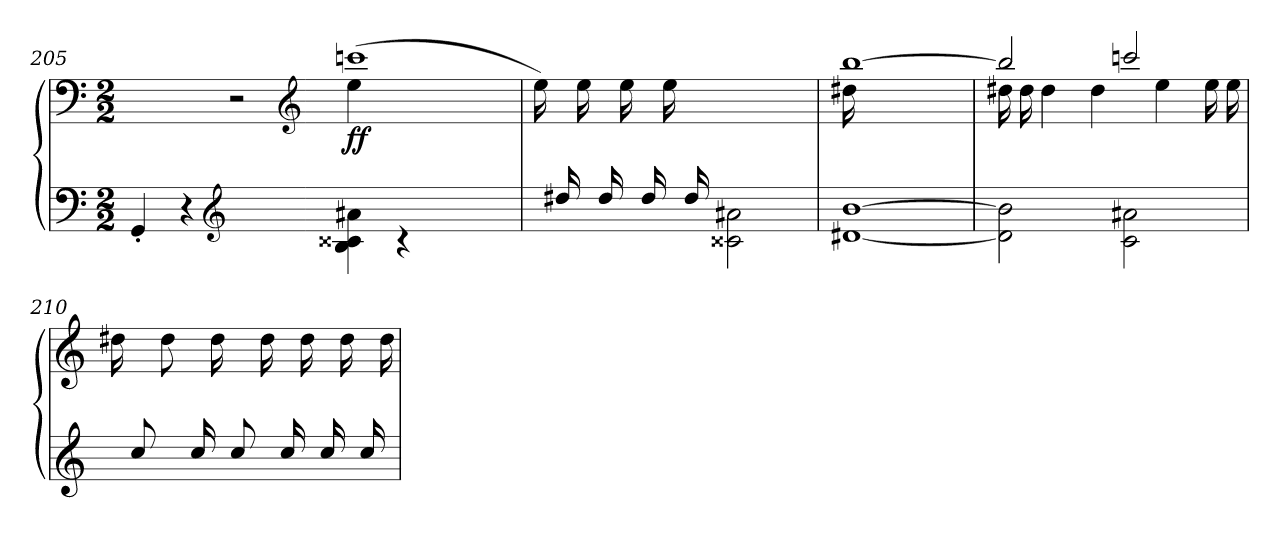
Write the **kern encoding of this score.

**kern	**kern	**dynam
*part1	*part1	*part1
*staff2	*staff1	*staff1/2
*clefF4	*clefF4	*
*k[]	*k[]	*
*M2/2	*M2/2	*
=205	=205	=205
4GG'/	2ryy	.
4r	.	.
*clefG2	*	*
2ryy	2r	.
*	*clefG2	*
!!LO:LB:g=z
=206-	=206-	=206-
*	*^	*
!	!	!	!LO:DY:b
4a#X\ 4c##X\ 4B\	(1cccn	4ee\	ff
4rB	.	2.ryy	.
2ryy	.	.	.
*	*v	*v	*
=207	=207	=207
16ryy	16ee\)	.
16dd#X/	16ryy	.
16ryy	16ee\	.
16dd#/	16ryy	.
16ryy	16ee\	.
16dd#/	16ryy	.
16ryy	16ee\	.
16dd#/	2ryy	.
2a#X\ 2c##X\	.	.
.	16ryy	.
!!LO:LB:g=z
=208	=208	=208
*	*^	*
[1b [1d#X	[1bb	16dd#X\	.
.	.	2...ryy	.
=209	=209	=209	=209
2b\] 2d#\]	2bb/]	16dd#X\	.
.	.	16dd#\	.
.	.	4dd#\	.
.	.	4dd#\	.
2a#X\ 2c\	2cccn/	.	.
.	.	4ee\	.
.	.	16ee\	.
.	.	16ee\	.
*	*v	*v	*
!!LO:LB:g=z
=210	=210	=210
16ryy	16dd#X\	.
8cc/	8ryy	.
8ryy	8dd#\	.
16cc/	16ryy	.
16ryy	16dd#\	.
8cc/	8ryy	.
16ryy	16dd#\	.
16cc/	16ryy	.
16ryy	16dd#\	.
16cc/	16ryy	.
16ryy	16dd#\	.
16cc/	16ryy	.
16ryy	16dd#\	.
=	=	=
*-	*-	*-
